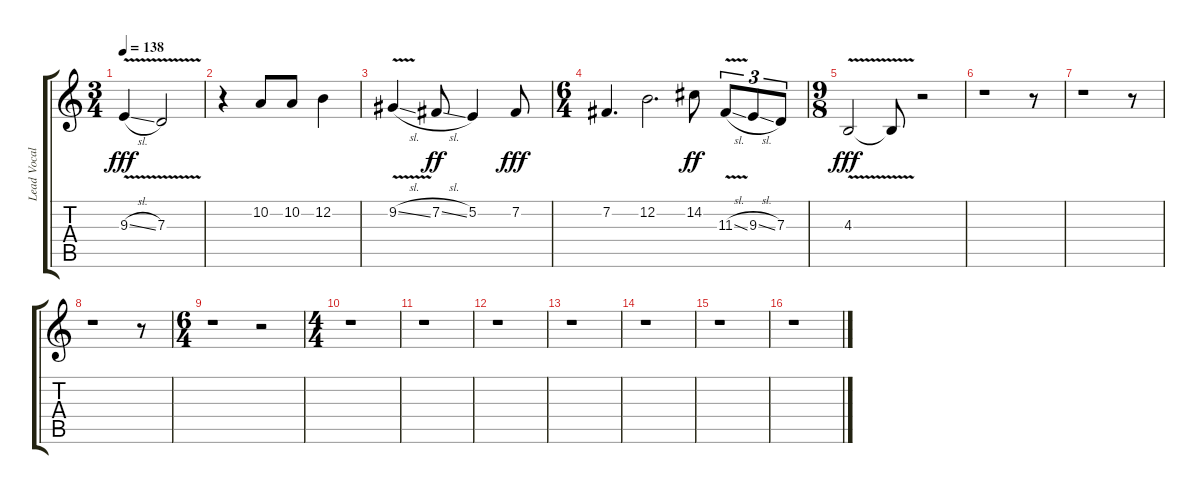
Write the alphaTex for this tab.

\track ("Lead Vocals" "Lead Vocal") {instrument trumpet}
\staff {score tabs}
\tuning (E4 B3 G3 D3 A2 E2) {hide}
\ts (3 4)
\tempo 138
\clef g2
\ks c
9.3{v sl}.4{dy fff} 7.3{v}.2 |
r.4 10.2.8 10.2.8 12.2.4 |
9.2{v sl}.4 7.2{sl}.8{dy ff} 5.2.4 7.2.8{dy fff} |
\ts (6 4)
7.2.4{d} 12.2.2{d} 14.2.8{dy ff} 11.3{v sl}.8{tu (3 2)} 9.3{sl}.8{tu (3 2)} 7.3.8{tu (3 2)} |
\ts (9 8)
4.3{v}.2{dy fff} 4.3{t}.8 r.2 |
r.1 r.8 |
r.1 r.8 |
r.1 r.8 |
\ts (6 4)
r.1 r.2 |
\ts (4 4)
r.1 |
r.1 |
r.1 |
r.1 |
r.1 |
r.1 |
r.1
